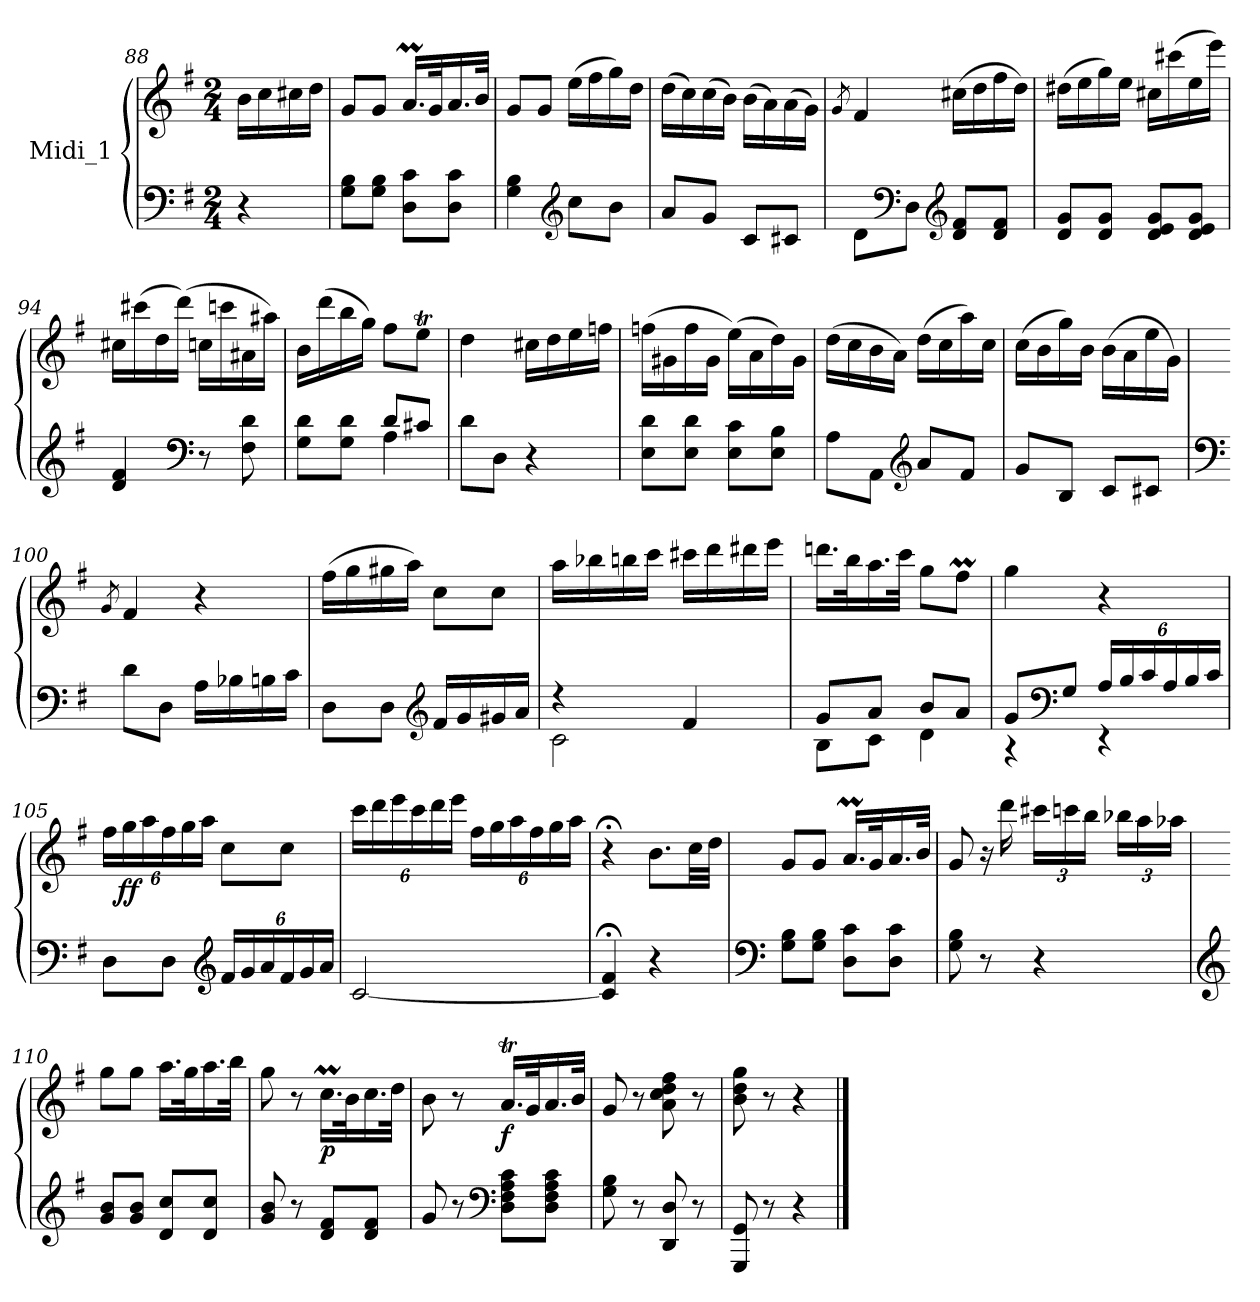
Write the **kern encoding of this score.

**kern	**kern	**dynam
*part1	*part1	*part1
*staff2	*staff1	*staff1/2
*I"Midi_1	*	*
!!LO:PB:g=z
*clefF4	*clefG2	*
*k[f#]	*k[f#]	*
*G:	*G:	*
*M2/4	*M2/4	*
=88	=88	=88
4r	16b\LL	.
.	16cc\	.
.	16cc#X\	.
.	16dd\JJ	.
=89	=89	=89
8G\ 8B\L	8g/L	.
8G\ 8B\J	8g/J	.
8D\ 8c\L	16.aM/LL	.
.	32g/K	.
8D\ 8c\J	16.a/	.
.	32b/JJk	.
=90	=90	=90
4G\ 4B\	8g/L	.
.	8g/J	.
*clefG2	*	*
8cc\L	(>16ee\LL	.
.	16ff#\	.
8b\J	16gg\)	.
.	16dd\JJ	.
=91	=91	=91
8a/L	(>16dd\LL	.
.	16cc\)	.
8g/J	(>16cc\	.
.	16b\JJ)	.
8c/L	(16b\LL	.
.	16a\)	.
8c#X/J	(16a\	.
.	16g\JJ)	.
=92	=92	=92
.	8qg/	.
8d\L	4f#/	.
*clefF4	*	*
8D\J	.	.
*clefG2	*	*
8d/ 8f#/L	(>16cc#X\LL	.
.	16dd\	.
8d/ 8f#/J	16ff#\	.
.	16dd\JJ)	.
!!LO:LB:g=z
=93	=93	=93
*^	*	*
8d/ 8g/L	2ryy	(>16dd#X\LL	.
.	.	16ee\	.
8d/ 8g/J	.	16gg\)	.
.	.	16ee\JJ	.
8d/ 8e/ 8g/L	.	16cc#X\LL	.
.	.	(>16ccc#X\	.
8d/ 8e/ 8g/J	.	16ee\	.
.	.	16eee\JJ)	.
=94	=94	=94	=94
4d/ 4f#/	4ryy	16cc#X\LL	.
.	.	(>16ccc#X\	.
.	.	16dd\	.
.	.	(>16ddd\JJ)	.
*clefF4	*	*	*
8r	4ryy	16ccn\LL	.
.	.	16cccn\	.
8F#\ 8d\	.	16a#X\	.
.	.	16aa#X\JJ)	.
=95	=95	=95	=95
8G\ 8d\L	4ryy	16b\LL	.
.	.	(>16ddd\	.
8G\ 8d\J	.	16bb\	.
.	.	16gg\JJ)	.
8d/L	4A\	8ff#\L	.
8c#X/J	.	8eeT\J	.
*v	*v	*	*
=96	=96	=96
8d\L	4dd\	.
8D\J	.	.
4r	16cc#X\LL	.
.	16dd\	.
.	16ee\	.
.	16ffn\JJ	.
!!LO:LB:g=z
=97	=97	=97
8E\ 8d\L	(>16ffn\LL	.
.	16g#X\	.
8E\ 8d\J	16ff\	.
.	16g#\JJ	.
8E\ 8c\L	(>16ee\LL)	.
.	16a\	.
8E\ 8B\J	16dd\)	.
.	16g#\JJ	.
=98	=98	=98
8A\L	(>16dd\LL	.
.	16cc\	.
8AA\J	16b\	.
.	16a\JJ)	.
*clefG2	*	*
8a/L	(>16dd\LL	.
.	16cc\	.
8f#/J	16aa\)	.
.	16cc\JJ	.
=99	=99	=99
8g/L	(>16cc\LL	.
.	16b\	.
8B/J	16gg\)	.
.	16b\JJ	.
8c/L	(>16b\LL	.
.	16a\	.
8c#X/J	16ee\	.
.	16g\JJ)	.
=100	=100	=100
*clefF4	*	*
.	8qg/	.
8d\L	4f#/	.
8D\J	.	.
16A\LL	4r	.
16B-X\	.	.
16Bn\	.	.
16c\JJ	.	.
!!LO:LB:g=z
=101	=101	=101
8D\L	(>16ff#\LL	.
.	16gg\	.
8D\J	16gg#X\	.
.	16aa\JJ)	.
*clefG2	*	*
16f#/LL	8cc\L	.
16g/	.	.
16g#X/	8cc\J	.
16a/JJ	.	.
!!LO:LB:g=z
=102	=102	=102
*^	*	*
4r	2c\	16aa\LL	.
.	.	16bb-X\	.
.	.	16bbn\	.
.	.	16ccc\JJ	.
4f#/	.	16ccc#X\LL	.
.	.	16ddd\	.
.	.	16ddd#X\	.
.	.	16eee\JJ	.
=103	=103	=103	=103
8g/L	8B\L	16.dddni\LL	.
.	.	32bb\K	.
8a/J	8c\J	16.aa\	.
.	.	32ccc\JJk	.
8b/L	4d\	8gg\L	.
8a/J	.	8ff#m\J	.
=104	=104	=104	=104
8g/L	4r	4gg\	.
*clefF4	*	*	*
8G/J	.	.	.
*Xbrackettup	*	*	*
24A/LL	4r	4r	.
24B/	.	.	.
24c/	.	.	.
24A/	.	.	.
24B/	.	.	.
24c/JJ	.	.	.
=105	=105	=105	=105
*	*	*Xbrackettup	*
8D\L	4ryy	24ff#\LL	.
!	!	!	!LO:DY:b
.	.	24gg\	ff
.	.	24aa\	.
8D\J	.	24ff#\	.
.	.	24gg\	.
.	.	24aa\JJ	.
*clefG2	*	*	*
24f#/LL	4ryy	8cc\L	.
24g/	.	.	.
24a/	.	.	.
24f#/	.	8cc\J	.
24g/	.	.	.
24a/JJ	.	.	.
*v	*v	*	*
!!LO:LB:g=z
=106	=106	=106
[2c/	24ccc\LL	.
.	24ddd\	.
.	24eee\	.
.	24ccc\	.
.	24ddd\	.
.	24eee\JJ	.
.	24ff#\LL	.
.	24gg\	.
.	24aa\	.
.	24ff#\	.
.	24gg\	.
.	24aa\JJ	.
=107	=107	=107
4c/];< 4f#/;<	4r;<	.
4r	8.b\L	.
.	32cc\LL	.
.	32dd\JJJ	.
=108	=108	=108
*clefF4	*	*
8G\ 8B\L	8g/L	.
8G\ 8B\J	8g/J	.
8D\ 8c\L	16.aM/LL	.
.	32g/K	.
8D\ 8c\J	16.a/	.
.	32b/JJk	.
=109	=109	=109
8G\ 8B\	8g/	.
8r	16r	.
.	16ddd\	.
4r	24ccc#X\LL	.
.	24cccn\	.
.	24bb\JJ	.
.	24bb-X\LL	.
.	24aa\	.
.	24aa-X\JJ	.
!!LO:PB:g=z
=110	=110	=110
*clefG2	*	*
8g/ 8b/L	8gg\L	.
8g/ 8b/J	8gg\J	.
8d/ 8cc/L	16.aa\LL	.
.	32gg\K	.
8d/ 8cc/J	16.aa\	.
.	32bb\JJk	.
=111	=111	=111
8g/ 8b/	8gg\	.
8r	8r	.
!	!	!LO:DY:b
8d/ 8f#/L	16.ccM\LL	p
.	32b\K	.
8d/ 8f#/J	16.cc\	.
.	32dd\JJk	.
=112	=112	=112
8g/	8b\	.
8r	8r	.
*clefF4	*	*
!	!	!LO:DY:b
8D\ 8F#\ 8A\ 8c\L	16.aT/LL	f
.	32g/K	.
8D\ 8F#\ 8A\ 8c\J	16.a/	.
.	32b/JJk	.
=113	=113	=113
8G\ 8B\	8g/	.
8r	8r	.
8DD/ 8D/	8a\ 8cc\ 8dd\ 8ff#\	.
8r	8r	.
=114	=114	=114
8GGG/ 8GG/	8b\ 8dd\ 8gg\	.
8r	8r	.
4r	4r	.
==	==	==
*-	*-	*-
